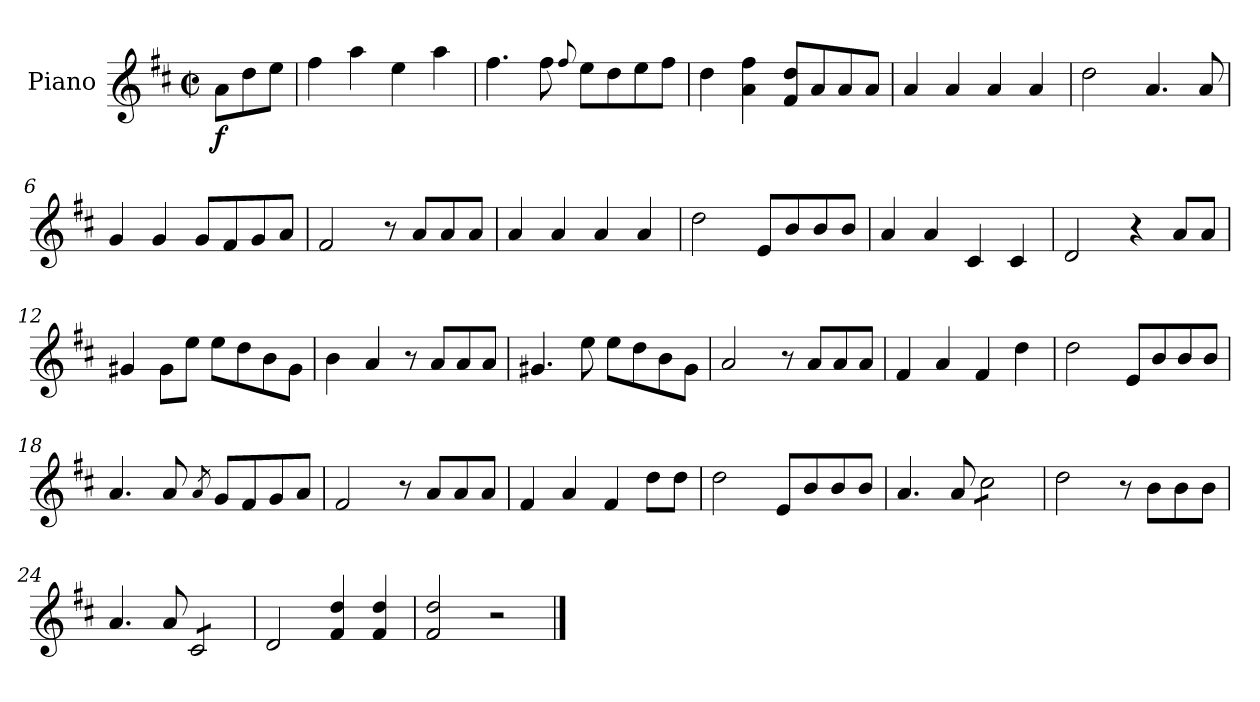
**kern	**dynam
*part1	*part1
*staff1	*staff1
*I"Piano	*
*I'Pno.	*
*clefG2	*
*k[f#c#]	*
*M2/2	*
*met(c|)	*
=	=
!	!LO:DY:b
8a\L	f
8dd\	.
8ee\J	.
=1	=1
4ff#\	.
4aa\	.
4ee\	.
4aa\	.
=2	=2
4.ff#\	.
8ff#\	.
8qqff#/	.
8ee\L	.
8dd\	.
8ee\	.
8ff#\J	.
=3	=3
4dd\	.
4a\ 4ff#\	.
8f#/ 8dd/L	.
8a/	.
8a/	.
8a/J	.
=4	=4
4a/	.
4a/	.
4a/	.
4a/	.
=5	=5
2dd\	.
4.a/	.
8a/	.
=6	=6
4g/	.
4g/	.
8g/L	.
8f#/	.
8g/	.
8a/J	.
=7	=7
2f#/	.
8r	.
8a/L	.
8a/	.
8a/J	.
!!LO:LB:g=z
=8	=8
4a/	.
4a/	.
4a/	.
4a/	.
!!LO:LB:g=z
=9	=9
2dd\	.
8e/L	.
8b/	.
8b/	.
8b/J	.
=10	=10
4a/	.
4a/	.
4c#/	.
4c#/	.
=11	=11
2d/	.
4r	.
8a/L	.
8a/J	.
=12	=12
4g#X/	.
8g#\L	.
8ee\J	.
8ee\L	.
8dd\	.
8b\	.
8g#\J	.
=13	=13
4b\	.
4a/	.
8r	.
8a/L	.
8a/	.
8a/J	.
=14	=14
4.g#X/	.
8ee\	.
8ee\L	.
8dd\	.
8b\	.
8g#\J	.
=15	=15
2a/	.
8r	.
8a/L	.
8a/	.
8a/J	.
=16	=16
4f#/	.
4a/	.
4f#/	.
4dd\	.
!!LO:LB:g=z
=17	=17
2dd\	.
8e/L	.
8b/	.
8b/	.
8b/J	.
=18	=18
4.a/	.
8a/	.
8qa/	.
8g/L	.
8f#/	.
8g/	.
8a/J	.
=19	=19
2f#/	.
8r	.
8a/L	.
8a/	.
8a/J	.
=20	=20
4f#/	.
4a/	.
4f#/	.
8dd\L	.
8dd\J	.
=21	=21
2dd\	.
8e/L	.
8b/	.
8b/	.
8b/J	.
=22	=22
4.a/	.
8a/	.
*tremolo	*
8cc#\L	.
8cc#\	.
8cc#\	.
8cc#\J	.
*Xtremolo	*
=23	=23
2dd\	.
8r	.
8b\L	.
8b\	.
8b\J	.
=24	=24
4.a/	.
8a/	.
*tremolo	*
8c#/L	.
8c#/	.
8c#/	.
8c#/J	.
*Xtremolo	*
!!LO:LB:g=z
=25	=25
2d/	.
4f#/ 4dd/	.
4f#/ 4dd/	.
=26	=26
2f#/ 2dd/	.
2r	.
==	==
*-	*-
